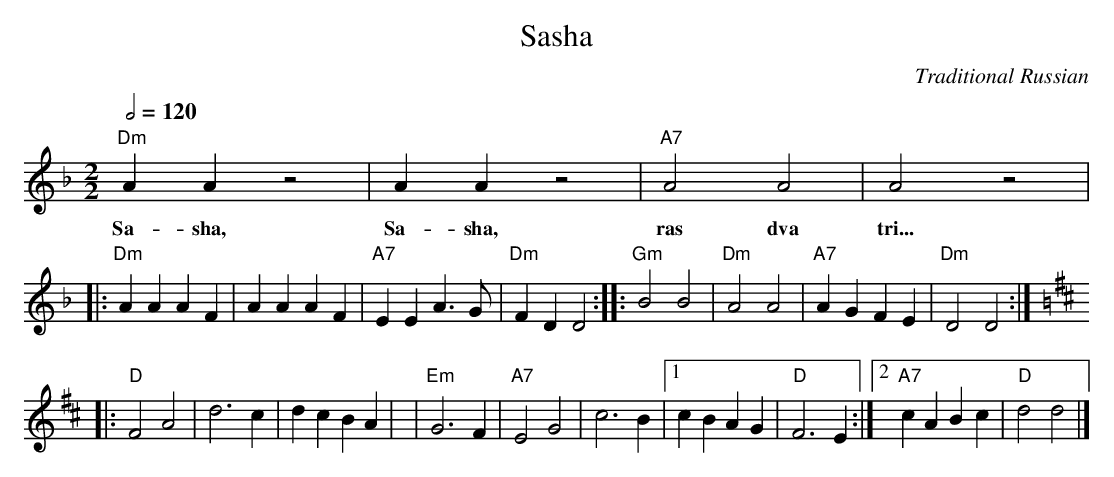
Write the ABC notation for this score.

X:1
T:Sasha
C:Traditional Russian
Q:1/2=120
M:2/2
L:1/4
K:Dm
"Dm"AA z2 | AA z2 | "A7"A2 A2 | A2 z2 |
w:Sa-sha, Sa-sha, ras dva tri...
|: "Dm"AA AF | AA AF | "A7"EE A>G | "Dm"FD D2 :|\
|: "Gm"B2 B2 | "Dm"A2 A2 | "A7"AG FE | "Dm"D2 D2 :|
K:D
|: "D"F2 A2 | d3 c | dc BA |\
| "Em"G3 F | "A7"E2 G2 | c3 B |1 cB AG | "D"F3 E :|2 "A7"cA Bc | "D"d2 d2 |]
